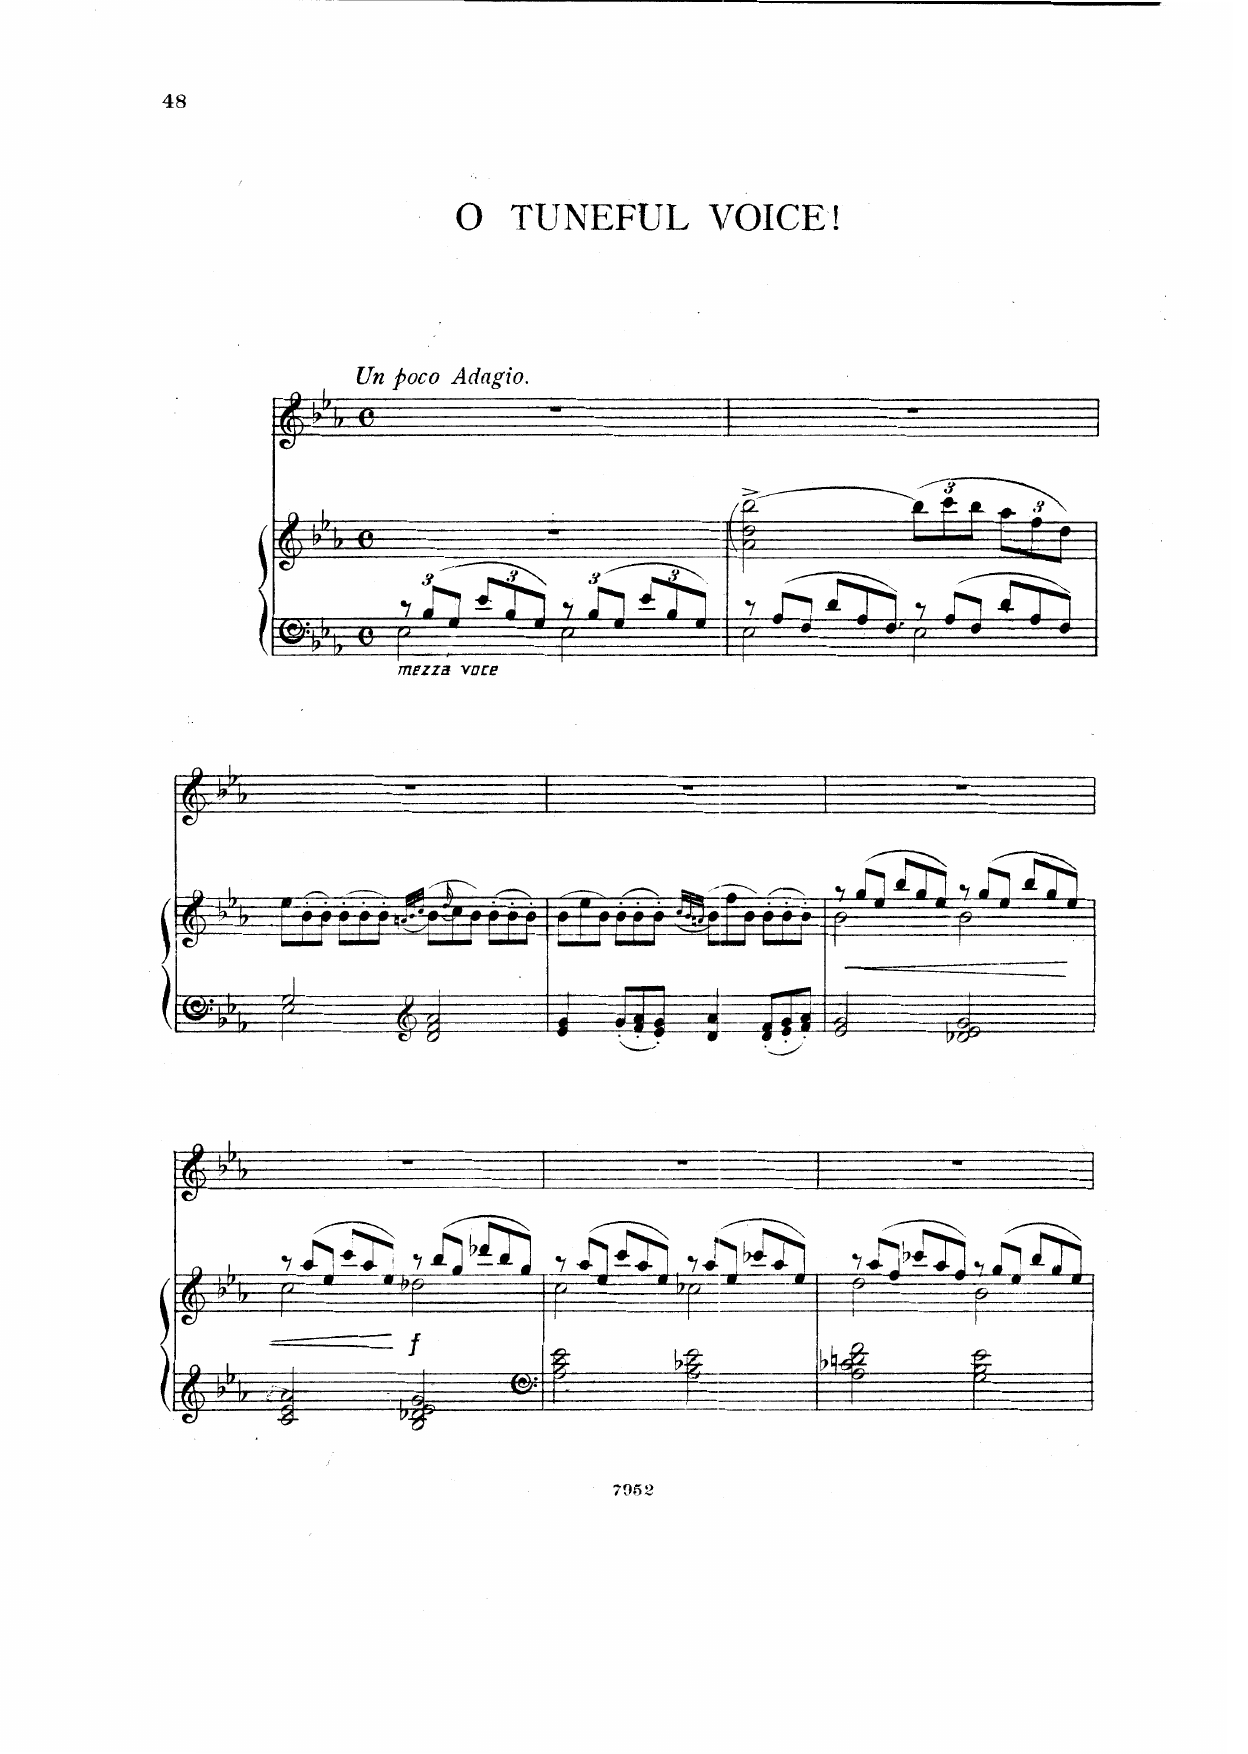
**kern	**kern	**dynam	**kern
*part2	*part2	*part2	*part1
*staff3	*staff2	*staff2/3	*staff1
*I"Piano	*	*	*I"Voice
*I'Pno	*	*	*
*clefF4	*clefG2	*	*clefG2
*k[b-e-a-]	*k[b-e-a-]	*	*k[b-e-a-]
*M4/4	*M4/4	*	*M4/4
*met(c)	*met(c)	*	*met(c)
=1	=1	=1	=1
*^	*	*	*
!	!	!	!	!LO:TX:a:B:t=Un poco adagio
!LO:TX:i:t=mezza voce	!	!	!	!
12r	2E-\	1r	.	1r
12B-/L	.	.	.	.
12G/J	.	.	.	.
*Xbrackettup	*	*	*	*
12e-/L	.	.	.	.
12B-/	.	.	.	.
12G/J	.	.	.	.
*brackettup	*	*	*	*
12r	2E-\	.	.	.
12B-/L	.	.	.	.
12G/J	.	.	.	.
*Xbrackettup	*	*	*	*
12e-/L	.	.	.	.
12B-/	.	.	.	.
12G/J	.	.	.	.
=2	=2	=2	=2	=2
*brackettup	*	*	*	*
12r	2E-\	2a-\:^ 2dd\:^ [2bb-\:^	.	1r
12A-/L	.	.	.	.
12F/J	.	.	.	.
*Xtuplet	*	*	*	*
!LO:TX:i:t=sim.	!	!	!	!
12d/L	.	.	.	.
12A-/	.	.	.	.
12F/J	.	.	.	.
12r	2E-\	(12bb-\L]	.	.
12A-/L	.	12ccc\	.	.
12F/J	.	12bb-\J	.	.
12d/L	.	12aa-\L	.	.
12A-/	.	12ff\	.	.
12F/J	.	12dd\J)	.	.
=3	=3	=3	=3	=3
*	*	*Xtuplet	*	*
2G/	2E-\	12ee-\L	.	1r
.	.	(12b-'\	.	.
.	.	12b-'\J)	.	.
.	.	(12b-'\L	.	.
.	.	12b-'\	.	.
.	.	12b-'\J)	.	.
*clefG2	*	*	*	*
.	.	((>32qan/LLL	.	.
.	.	32qb-/	.	.
.	.	32qcc/JJJ	.	.
2d/ 2f/ 2a-/	2ryy	12b-\L)	.	.
.	.	(16qdd/	.	.
.	.	12cc\)	.	.
.	.	12b-\J)	.	.
.	.	(12b-'\L	.	.
.	.	12b-'\	.	.
.	.	12b-'\J)	.	.
*v	*v	*	*	*
=4	=4	=4	=4
4e-/ 4g/	(12b-\L	.	1r
.	12ee-\	.	.
.	12b-\J)	.	.
12g'/L	(12b-'\L	.	.
12f/' 12a-/'	12b-'\	.	.
12e-/' 12g/'J	12b-'\J)	.	.
.	(32qcc/LLL	.	.
.	32qb-/	.	.
.	32qan/JJJ	.	.
4d/ 4a-/	(12b-\L)	.	.
.	12ff\	.	.
.	12b-\J)	.	.
12d/' 12f/'L	(12b-'\L	.	.
12e-/' 12g/'	12b-'\	.	.
12f/' 12a-/'J	12b-'\J)	.	.
=5	=5	=5	=5
!	!	!LO:HP:b	!
*	*^	*	*
2e-/ 2g/	12r	2b-\	<	1r
.	(12gg/L	.	.	.
.	12ee-/J	.	.	.
.	12bb-/L	.	.	.
.	12gg/	.	.	.
.	12ee-/J)	.	.	.
2d-X/ 2e-/ 2g/	12r	2b-\	.	.
.	(12gg/L	.	.	.
.	12ee-/J	.	.	.
.	12bb-/L	.	.	.
.	12gg/	.	.	.
.	12ee-/J)	.	.	.
=6	=6	=6	=6	=6
2c/ 2e-/ 2a-/	12r	2cc\	.	1r
.	(12aa-/L	.	.	.
.	12ee-/J	.	.	.
.	12ccc/L	.	.	.
.	12aa-/	.	.	.
.	12ee-/J)	.	.	.
!	!	!	!LO:DY:n=1:b	!
2B-/ 2d-X/ 2e-/ 2g/	12r	2dd-X\	[ f	.
.	(12bb-/L	.	.	.
.	12gg/J	.	.	.
.	12ddd-X/L	.	.	.
.	12bb-/	.	.	.
.	12gg/J)	.	.	.
=7	=7	=7	=7	=7
*clefF4	*	*	*	*
2A-\ 2c\ 2e-\	12r	2cc\	.	1r
.	(12aa-/L	.	.	.
.	12ee-/J	.	.	.
.	12ccc/L	.	.	.
.	12aa-/	.	.	.
.	12ee-/J)	.	.	.
2A-\ 2c-X\ 2e-\	12r	2cc-X\	.	.
.	(12aa-/L	.	.	.
.	12ee-/J	.	.	.
.	12ccc-X/L	.	.	.
.	12aa-/	.	.	.
.	12ee-/J)	.	.	.
=8	=8	=8	=8	=8
2A-\ 2c-X\ 2dn\ 2f\	12r	2dd\	.	1r
.	(12aa-/L	.	.	.
.	12ff/J	.	.	.
.	12ccc-X/L	.	.	.
.	12aa-/	.	.	.
.	12ff/J)	.	.	.
2G\ 2B-\ 2e-\	12r	2b-\	.	.
.	(12gg/L	.	.	.
.	12ee-/J	.	.	.
.	12bb-/L	.	.	.
.	12gg/	.	.	.
.	12ee-/J)	.	.	.
*	*v	*v	*	*
=	=	=	=
*-	*-	*-	*-
